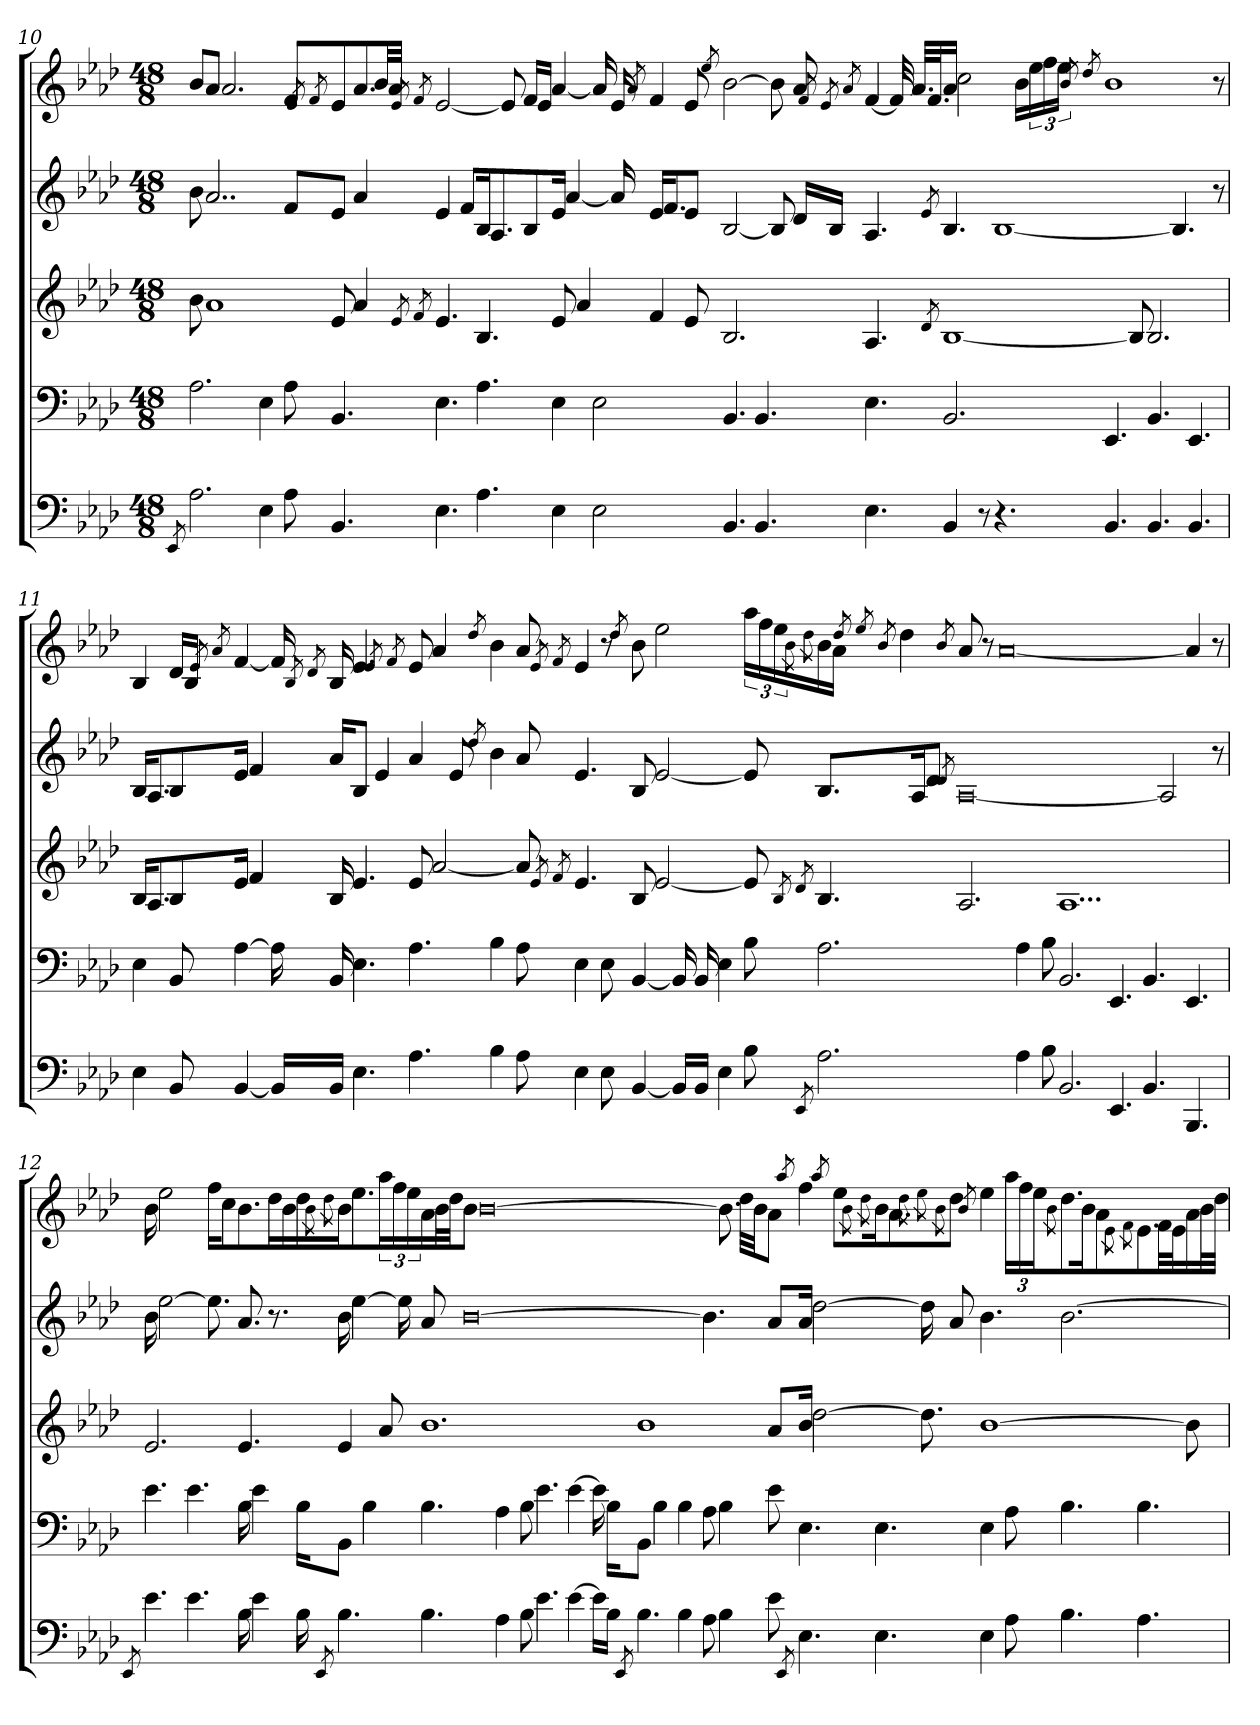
**kern	**kern	**kern	**kern	**kern
*part5	*part4	*part3	*part2	*part1
*staff5	*staff4	*staff3	*staff2	*staff1
*clefF4	*clefF4	*clefG2	*clefG2	*clefG2
*k[b-e-a-d-]	*k[b-e-a-d-]	*k[b-e-a-d-]	*k[b-e-a-d-]	*k[b-e-a-d-]
*M48/8	*M48/8	*M48/8	*M48/8	*M48/8
=10	=10	=10	=10	=10
8qEE-	.	.	.	.
2.A-	2.A-	8b-	8b-	8b-/L
.	.	1a-	2..a-	8a-/J
.	.	.	.	2.a-
4E-	4E-	.	.	.
8A-	8A-	.	8f/L	8f/L
.	.	.	.	8qe-/
.	.	.	.	8qf/
4.BB-	4.BB-	8e-	8e-/J	8e-/
.	.	4a-	4a-	8.a-/
.	.	.	.	32b-/LL
.	.	.	.	32a-/JJJ
.	.	8qe-	.	8qe-
.	.	8qf	.	8qf
4.E-	4.E-	4.e-	4e-	[2e-
.	.	.	8f/L	.
4.A-	4.A-	4.B-	16B-/K	.
.	.	.	8.A-/	.
.	.	.	.	8e-]
.	.	.	8B-/	16f/LL
.	.	.	.	16e-/JJ
4E-	4E-	8e-	16e-/Jk	[4a-
.	.	.	[4a-	.
.	.	4a-	.	.
2E-	2E-	.	.	16a-]
.	.	.	16a-]	16e-
.	.	.	.	8qa-
.	.	4f	16e-/KL	4f
.	.	.	8.f/	.
.	.	8e-	8e-/J	8e-
.	.	.	.	8qee-
4.BB-	4.BB-	2.B-	[2B-	[2b-
4.BB-	4.BB-	.	.	.
.	.	.	8B-]	8b-]
.	.	.	16d-/LL	8a-
.	.	.	16B-/JJ	.
.	.	.	.	8qf
.	.	.	.	8qe-
.	.	.	.	8qa-
4.E-	4.E-	4.A-	4.A-	[4f
.	.	.	.	32f]
.	.	.	.	32.a-/LLL
.	.	.	.	32.f/J
.	.	8qd-	8qe-	.
4BB-	2.BB-	[1B-	4.B-	16a-/JJ
.	.	.	.	2cc
8r	.	.	.	.
4.r	.	.	[1B-	.
.	.	.	.	16b-\LL
.	.	.	.	24ee-\
.	.	.	.	24ff\
.	.	.	.	24ee-\JJ
.	.	.	.	8qb-
.	.	.	.	8qdd-
4.BB-	4.EE-	.	.	1b-
.	.	8B-]	.	.
4.BB-	4.BB-	2.B-	.	.
.	.	.	4.B-]	.
4.BB-	4.EE-	.	.	.
.	.	.	8r	8r
=11	=11	=11	=11	=11
4E-	4E-	16B-/KL	16B-/KL	4B-
.	.	8.A-/	8.A-/	.
8BB-	8BB-	8B-/	8B-/	16d-/LL
.	.	.	.	16B-/JJ
.	.	.	.	8qe-
.	.	.	.	8qa-
[4BB-	[4A-	16e-/Jk	16e-/Jk	[4f
.	.	4f	4f	.
16BB-/LL]	16A-]	.	.	16f]
.	.	.	.	8qB-
.	.	.	.	8qd-
16BB-/JJ	16BB-	16B-	16a-/KL	16B-
4.E-	4.E-	4.e-	8B-/J	4.e-
.	.	.	4e-	.
.	.	.	.	8qe-
.	.	.	.	8qf
4.A-	4.A-	8e-	4a-	8e-
.	.	[2a-	.	4a-
.	.	.	8e-	.
.	.	.	8qdd-	8qdd-
4B-	4B-	.	4b-	4b-
8A-	8A-	8a-]	8a-	8a-
.	.	8qe-	.	8qe-
.	.	8qf	.	8qf
4E-	4E-	4.e-	4.e-	4e-
8E-	8E-	.	.	8r
.	.	.	.	8qdd-
[4BB-	[4BB-	8B-	8B-	8b-
.	.	[2e-	[2e-	2ee-
16BB-/LL]	16BB-]	.	.	.
16BB-/JJ	16BB-	.	.	.
4E-	4E-	.	.	.
8B-	8B-	8e-]	8e-]	24aa-\LL
.	.	.	.	24ff\
.	.	.	.	24ee-\
.	.	8qB-	.	8qb-\
8qEE-	.	8qd-	.	8qdd-\
2.A-	2.A-	4.B-	8.B-/L	16b-\
.	.	.	.	16a-\JJ
.	.	.	.	8qdd-
.	.	.	.	8qee-
.	.	.	.	8qb-
.	.	.	.	4dd-
.	.	.	16A-/K	.
.	.	.	8d-/J	.
.	.	.	8qd-	8qb-
.	.	2.A-	[0A-	8a-
.	.	.	.	8r
.	.	.	.	[0a-
4A-	4A-	.	.	.
8B-	8B-	.	.	.
2.BB-	2.BB-	1...A-	.	.
4.EE-	4.EE-	.	.	.
4.BB-	4.BB-	.	.	.
.	.	.	2A-]	.
4.BBB-	4.EE-	.	.	4a-]
.	.	.	8r	8r
=12	=12	=12	=12	=12
8qEE-	.	.	.	.
4.e-	4.e-	2.e-	16b-	16b-
.	.	.	[2ee-	2ee-
4.e-	4.e-	.	.	.
.	.	.	8.ee-]	16ff\KL
.	.	.	.	8cc\
16B-	16B-	4.e-	8.a-	8.b-\
4e-	4e-	.	.	.
.	.	.	8.r	16dd-\L
.	.	.	.	16b-\
16B-	16B-\KL	.	.	16dd-\
.	.	.	.	8qb-\
8qEE-	.	.	.	8qdd-\
4.B-	8BB-\J	4e-	16b-	16b-\J
.	.	.	[4ee-	8.ee-\
.	4B-	.	.	.
.	.	8a-	.	24aa-\L
.	.	.	.	24ff\
.	.	.	16ee-]	.
.	.	.	.	24ee-\
4.B-	4.B-	1.b-	8a-	16a-\
.	.	.	.	32b-\L
.	.	.	.	32dd-\JJ
.	.	.	[0b-	8b-\J
.	.	.	.	[0b-
4A-	4A-	.	.	.
8B-	8B-	.	.	.
4.e-	4.e-	.	.	.
[4e-	[4e-	.	.	.
16e-\LL]	16e-]	.	.	.
16B-\JJ	16B-\KL	.	.	.
8qEE-	.	.	.	.
4.B-	8BB-\J	1b-	.	.
.	4B-	.	.	.
4B-	4B-	.	.	.
8A-	8A-	.	4.b-]	.
4B-	4B-	.	.	8.b-]
.	.	.	.	32dd-\LLL
.	.	.	.	32b-\JJ
8e-	8e-	8a-/L	8a-/L	8a-\J
8qEE-	.	.	.	8qaa-
4.E-	4.E-	16b-/Jk	16a-/Jk	4ff
.	.	[2dd-	[2dd-	.
.	.	.	.	8qaa-
.	.	.	.	8ee-\L
.	.	.	.	8qb-\
.	.	.	.	8qdd-\
4.E-	4.E-	.	.	16b-\K
.	.	.	.	8.a-\
.	.	8.dd-]	16dd-]	.
.	.	.	.	8qdd-\
.	.	.	.	8qee-\
.	.	.	.	8qb-\
.	.	.	8a-	8dd-\J
.	.	.	.	8qb-
4E-	4E-	[1b-	4.b-	4ee-
8A-	8A-	.	.	24aa-\LL
.	.	.	.	24ff\
.	.	.	.	24ee-\J
.	.	.	.	8qb-\
4.B-	4.B-	.	[2.b-	8.dd-\
.	.	.	.	16b-\K
.	.	.	.	8a-\
.	.	.	.	8qe-\
.	.	.	.	8qf\
4.A-	4.B-	.	.	8.e-\
.	.	.	.	32f\LL
.	.	.	.	32e-\J
.	.	8b-]	.	16a-\
.	.	.	.	32b-\L
.	.	.	.	32dd-\JJJ
=	=	=	=	=
*-	*-	*-	*-	*-
